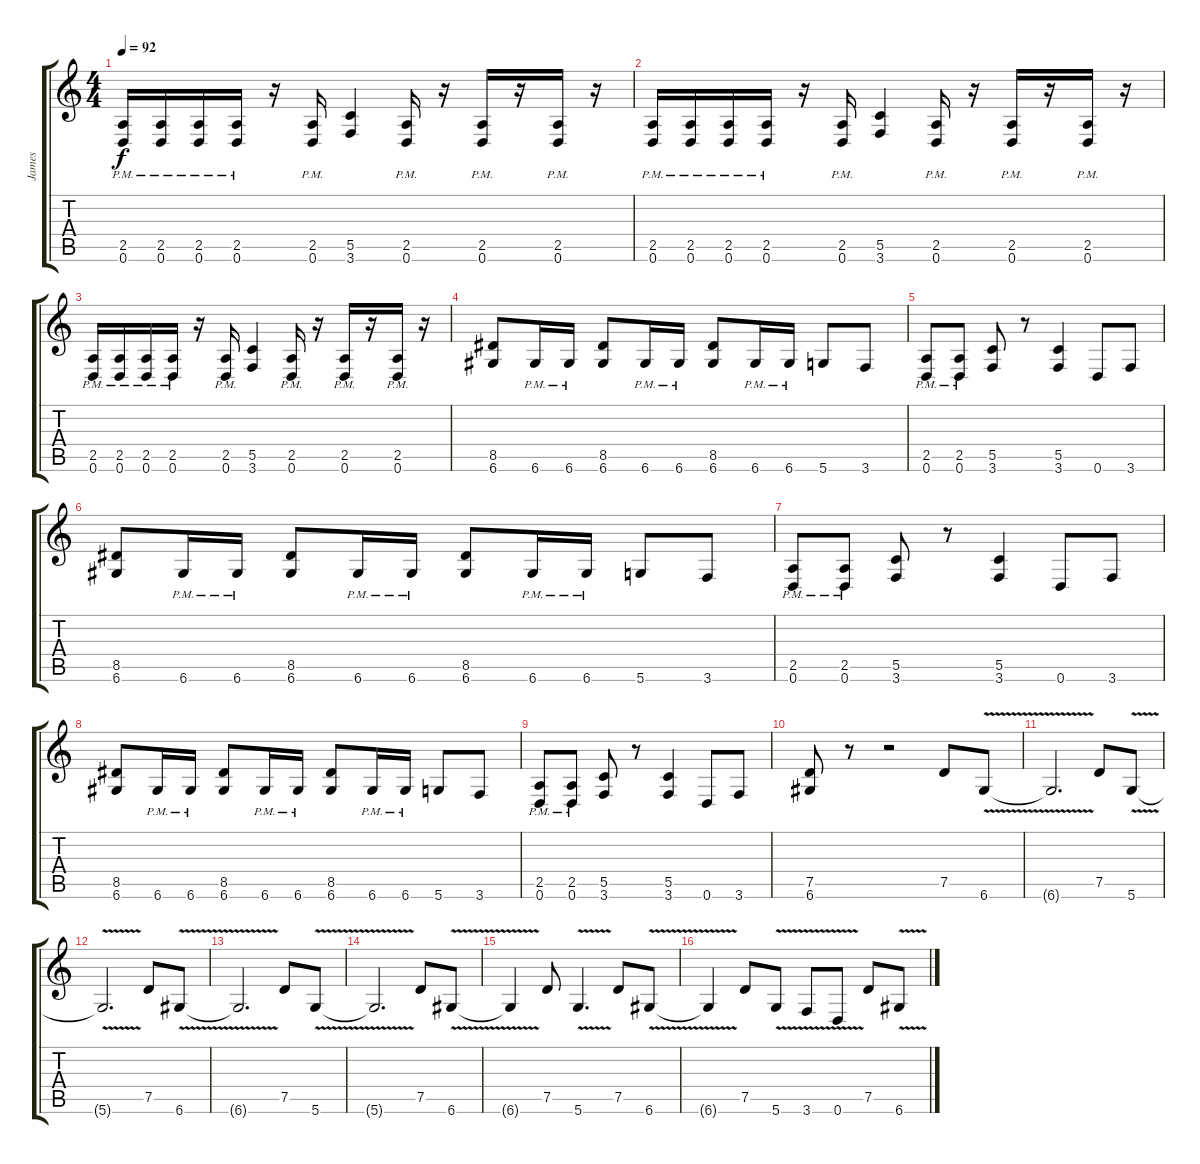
\track ("James" "James") {instrument distortionguitar}
\staff {score tabs}
\tuning (D4 A3 F3 C3 G2 D2) {hide}
\ts (4 4)
\tempo 92
\clef g2
\ks c
(2.5{pm} 0.6{pm}).16{dy f} (2.5{pm} 0.6{pm}).16 (2.5{pm} 0.6{pm}).16 (2.5{pm} 0.6{pm}).16 r.16 (2.5{pm} 0.6{pm}).16 (5.5 3.6).4 (2.5{pm} 0.6{pm}).16 r.16 (2.5{pm} 0.6{pm}).16 r.16 (2.5{pm} 0.6{pm}).16 r.16 |
(2.5{pm} 0.6{pm}).16 (2.5{pm} 0.6{pm}).16 (2.5{pm} 0.6{pm}).16 (2.5{pm} 0.6{pm}).16 r.16 (2.5{pm} 0.6{pm}).16 (5.5 3.6).4 (2.5{pm} 0.6{pm}).16 r.16 (2.5{pm} 0.6{pm}).16 r.16 (2.5{pm} 0.6{pm}).16 r.16 |
(2.5{pm} 0.6{pm}).16 (2.5{pm} 0.6{pm}).16 (2.5{pm} 0.6{pm}).16 (2.5{pm} 0.6{pm}).16 r.16 (2.5{pm} 0.6{pm}).16 (5.5 3.6).4 (2.5{pm} 0.6{pm}).16 r.16 (2.5{pm} 0.6{pm}).16 r.16 (2.5{pm} 0.6{pm}).16 r.16 |
(8.5 6.6).8 6.6{pm}.16 6.6{pm}.16 (8.5 6.6).8 6.6{pm}.16 6.6{pm}.16 (8.5 6.6).8 6.6{pm}.16 6.6{pm}.16 5.6.8 3.6.8 |
(2.5{pm} 0.6{pm}).8 (2.5{pm} 0.6{pm}).8 (5.5 3.6).8 r.8 (5.5 3.6).4 0.6.8 3.6.8 |
(8.5 6.6).8 6.6{pm}.16 6.6{pm}.16 (8.5 6.6).8 6.6{pm}.16 6.6{pm}.16 (8.5 6.6).8 6.6{pm}.16 6.6{pm}.16 5.6.8 3.6.8 |
(2.5{pm} 0.6{pm}).8 (2.5{pm} 0.6{pm}).8 (5.5 3.6).8 r.8 (5.5 3.6).4 0.6.8 3.6.8 |
(8.5 6.6).8 6.6{pm}.16 6.6{pm}.16 (8.5 6.6).8 6.6{pm}.16 6.6{pm}.16 (8.5 6.6).8 6.6{pm}.16 6.6{pm}.16 5.6.8 3.6.8 |
(2.5{pm} 0.6{pm}).8 (2.5{pm} 0.6{pm}).8 (5.5 3.6).8 r.8 (5.5 3.6).4 0.6.8 3.6.8 |
(7.5 6.6).8 r.8 r.2 7.5.8 6.6{v}.8 |
6.6{t}.2{d} 7.5.8 5.6{v}.8 |
5.6{t}.2{d} 7.5.8 6.6{v}.8 |
6.6{t}.2{d} 7.5.8 5.6{v}.8 |
5.6{t}.2{d} 7.5.8 6.6{v}.8 |
6.6{t}.4 7.5.8 5.6{v}.4{d} 7.5.8 6.6{v}.8 |
6.6{t}.4 7.5.8 5.6{v}.8 3.6{v}.8 0.6{v}.8 7.5.8 6.6{v}.8
